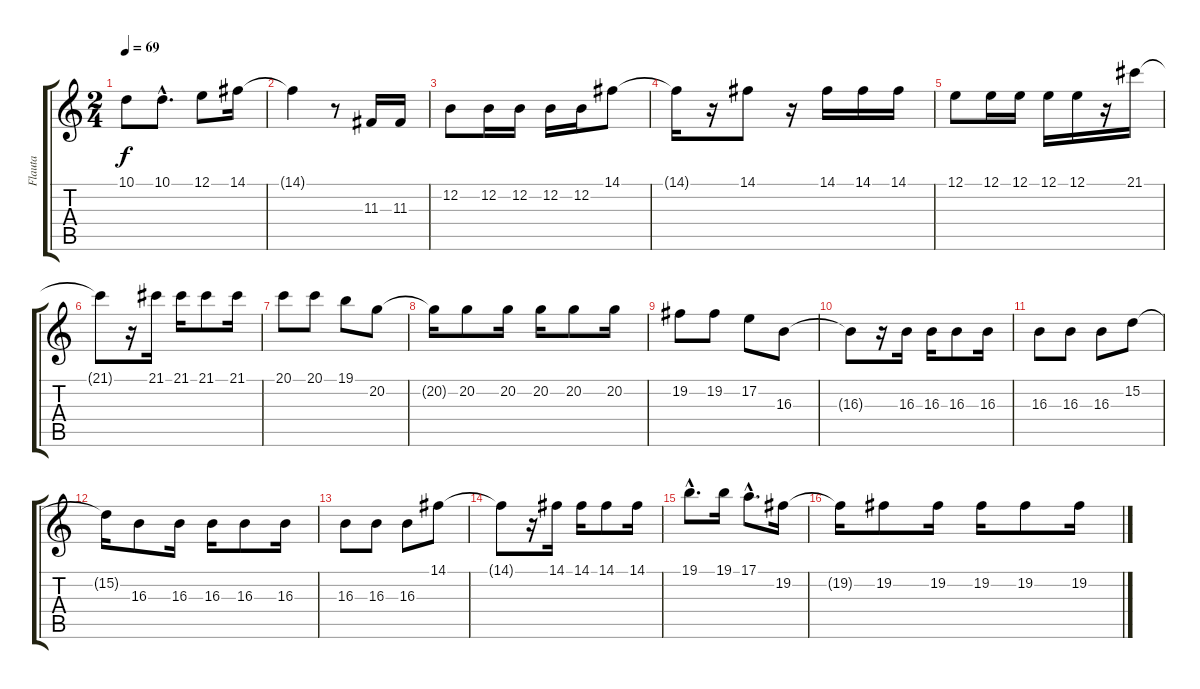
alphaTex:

\track ("Flauta" "Flauta") {instrument flute}
\staff {score tabs}
\tuning (E4 B3 G3 D3 A2 E2) {hide}
\ts (2 4)
\tempo 69
\clef g2
\ks c
10.1.8{dy f} 10.1{hac}.8{d} 12.1.8 14.1.16 |
14.1{t}.4 r.8 11.3.16 11.3.16 |
12.2.8 12.2.16 12.2.16 12.2.16 12.2.16 14.1.8 |
14.1{t}.16 r.16 14.1.8 r.16 14.1.16 14.1.16 14.1.16 |
12.1.8 12.1.16 12.1.16 12.1.16 12.1.16 r.16 21.1.16 |
21.1{t}.8 r.16 21.1.16 21.1.16 21.1.8 21.1.16 |
20.1.8 20.1.8 19.1.8 20.2.8 |
20.2{t}.16 20.2.8 20.2.16 20.2.16 20.2.8 20.2.16 |
19.2.8 19.2.8 17.2.8 16.3.8 |
16.3{t}.8 r.16 16.3.16 16.3.16 16.3.8 16.3.16 |
16.3.8 16.3.8 16.3.8 15.2.8 |
15.2{t}.16 16.3.8 16.3.16 16.3.16 16.3.8 16.3.16 |
16.3.8 16.3.8 16.3.8 14.1.8 |
14.1{t}.8 r.16 14.1.16 14.1.16 14.1.8 14.1.16 |
19.1{hac}.8{d} 19.1.16 17.1{hac}.8{d} 19.2.16 |
19.2{t}.16 19.2.8 19.2.16 19.2.16 19.2.8 19.2.16
